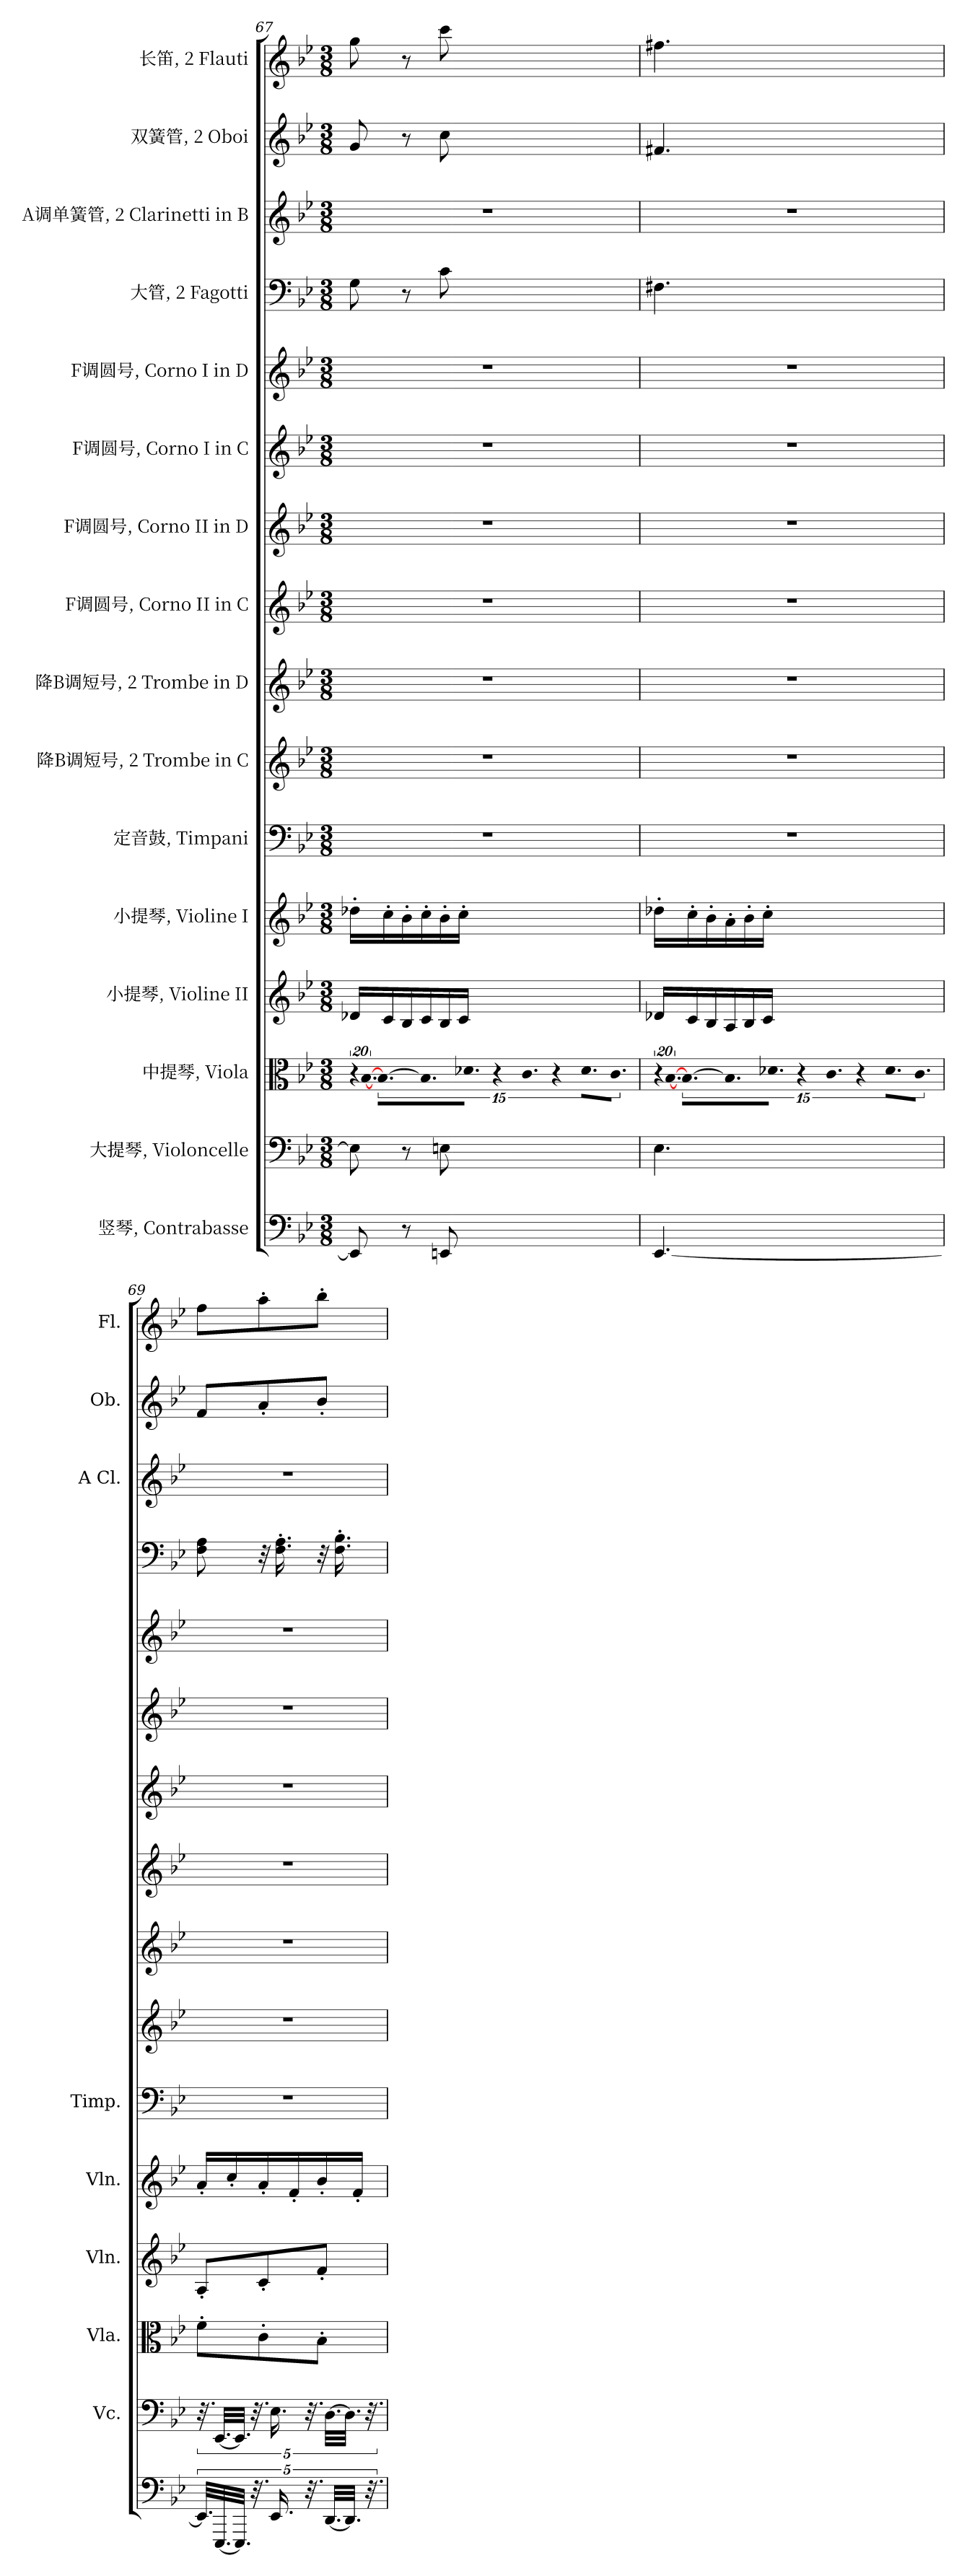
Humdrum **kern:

**kern	**kern	**kern	**kern	**kern	**kern	**kern	**kern	**kern	**kern	**kern	**kern	**kern	**kern	**kern	**kern
*part16	*part15	*part14	*part13	*part12	*part11	*part10	*part9	*part8	*part7	*part6	*part5	*part4	*part3	*part2	*part1
*staff16	*staff15	*staff14	*staff13	*staff12	*staff11	*staff10	*staff9	*staff8	*staff7	*staff6	*staff5	*staff4	*staff3	*staff2	*staff1
*I"竖琴, Contrabasse	*I"大提琴, Violoncelle	*I"中提琴, Viola	*I"小提琴, Violine II	*I"小提琴, Violine I	*I"定音鼓, Timpani	*I"降B调短号, 2 Trombe in C	*I"降B调短号, 2 Trombe in D	*I"F调圆号, Corno II in C	*I"F调圆号, Corno II in D	*I"F调圆号, Corno I in C	*I"F调圆号, Corno I in D	*I"大管, 2 Fagotti	*I"A调单簧管, 2 Clarinetti in B	*I"双簧管, 2 Oboi	*I"长笛, 2 Flauti
*	*I'Vc.	*I'Vla.	*I'Vln.	*I'Vln.	*I'Timp.	*	*	*	*	*	*	*	*I'A Cl.	*I'Ob.	*I'Fl.
!!LO:PB:g=z
*clefF4	*clefF4	*clefC3	*clefG2	*clefG2	*clefF4	*clefG2	*clefG2	*clefG2	*clefG2	*clefG2	*clefG2	*clefF4	*clefG2	*clefG2	*clefG2
*	*	*	*	*	*	*ITrd1c2	*ITrd1c2	*ITrd4c7	*ITrd4c7	*ITrd4c7	*ITrd4c7	*	*ITrd2c3	*	*
*k[b-e-]	*k[b-e-]	*k[b-e-]	*k[b-e-]	*k[b-e-]	*k[b-e-]	*k[b-e-a-d-]	*k[b-e-a-d-]	*k[b-e-a-]	*k[b-e-a-]	*k[b-e-a-]	*k[b-e-a-]	*k[b-e-]	*k[f#]	*k[b-e-]	*k[b-e-]
*M3/8	*M3/8	*M3/8	*M3/8	*M3/8	*M3/8	*M3/8	*M3/8	*M3/8	*M3/8	*M3/8	*M3/8	*M3/8	*M3/8	*M3/8	*M3/8
*MM117	*MM117	*MM117	*MM117	*MM117	*MM117	*MM117	*MM117	*MM117	*MM117	*MM117	*MM117	*MM117	*MM117	*MM117	*MM117
=67	=67	=67	=67	=67	=67	=67	=67	=67	=67	=67	=67	=67	=67	=67	=67
!	!	!LO:N:vis=64.	!	!	!	!	!	!	!	!	!	!	!	!	!
8EE/]	8E\]	640%17r	16d-X/LL	16dd-X'\LL	4.r	4.r	4.r	4.r	4.r	4.r	4.r	8G\	4.r	8g/	8gg\
!	!	!LO:N:vis=32.	!	!	!	!	!	!	!	!	!	!	!	!	!
.	.	[640%17B-/	.	.	.	.	.	.	.	.	.	.	.	.	.
.	.	1920ryy	.	.	.	.	.	.	.	.	.	.	.	.	.
!	!	!LO:N:vis=32.	!	!	!	!	!	!	!	!	!	!	!	!	!
.	.	1920%103B-\LLL_	.	.	.	.	.	.	.	.	.	.	.	.	.
.	.	.	16c/	16cc'\	.	.	.	.	.	.	.	.	.	.	.
!	!	!LO:N:vis=32.	!	!	!	!	!	!	!	!	!	!	!	!	!
.	.	640%17B-\K]	.	.	.	.	.	.	.	.	.	.	.	.	.
*	*	*	*	*	*	*	*	*	*	*	*	*	*	*	*MM130
8r	8r	.	16B-/	16b-'\	.	.	.	.	.	.	.	8r	.	8r	8r
!	!	!LO:N:vis=32.	!	!	!	!	!	!	!	!	!	!	!	!	!
.	.	1920%103d-X\JJJ	.	.	.	.	.	.	.	.	.	.	.	.	.
!	!	!LO:N:vis=64.	!	!	!	!	!	!	!	!	!	!	!	!	!
.	.	640%17r	16c/	16cc'\	.	.	.	.	.	.	.	.	.	.	.
!	!	!LO:N:vis=32.	!	!	!	!	!	!	!	!	!	!	!	!	!
.	.	640%17c\	.	.	.	.	.	.	.	.	.	.	.	.	.
.	.	1920ryy	.	.	.	.	.	.	.	.	.	.	.	.	.
!	!	!LO:N:vis=64.	!	!	!	!	!	!	!	!	!	!	!	!	!
.	.	640%17r	.	.	.	.	.	.	.	.	.	.	.	.	.
*	*	*	*	*	*	*	*	*	*	*	*	*	*	*	*MM124
8EEn/	8En\	.	16B-/	16b-'\	.	.	.	.	.	.	.	8c\	.	8cc\	8ccc\
!	!	!LO:N:vis=32.	!	!	!	!	!	!	!	!	!	!	!	!	!
.	.	1920%103d-\LLL	.	.	.	.	.	.	.	.	.	.	.	.	.
.	.	.	16c/JJ	16cc'\JJ	.	.	.	.	.	.	.	.	.	.	.
!	!	!LO:N:vis=32.	!	!	!	!	!	!	!	!	!	!	!	!	!
.	.	1920%103c\JJJ	.	.	.	.	.	.	.	.	.	.	.	.	.
=68	=68	=68	=68	=68	=68	=68	=68	=68	=68	=68	=68	=68	=68	=68	=68
*	*	*	*	*	*	*	*	*	*	*	*	*	*	*	*MM117
!	!	!LO:N:vis=64.	!	!	!	!	!	!	!	!	!	!	!	!	!
[4.EE-/	4.E-\	640%17r	16d-X/LL	16dd-X'\LL	4.r	4.r	4.r	4.r	4.r	4.r	4.r	4.F#X\	4.r	4.f#X/	4.ff#X\
!	!	!LO:N:vis=32.	!	!	!	!	!	!	!	!	!	!	!	!	!
.	.	[640%17B-/	.	.	.	.	.	.	.	.	.	.	.	.	.
.	.	1920ryy	.	.	.	.	.	.	.	.	.	.	.	.	.
!	!	!LO:N:vis=32.	!	!	!	!	!	!	!	!	!	!	!	!	!
.	.	1920%103B-\LLL_	.	.	.	.	.	.	.	.	.	.	.	.	.
.	.	.	16c/	16cc'\	.	.	.	.	.	.	.	.	.	.	.
!	!	!LO:N:vis=32.	!	!	!	!	!	!	!	!	!	!	!	!	!
.	.	640%17B-\K]	.	.	.	.	.	.	.	.	.	.	.	.	.
.	.	.	16B-/	16b-'\	.	.	.	.	.	.	.	.	.	.	.
!	!	!LO:N:vis=32.	!	!	!	!	!	!	!	!	!	!	!	!	!
.	.	1920%103d-X\JJJ	.	.	.	.	.	.	.	.	.	.	.	.	.
!	!	!LO:N:vis=64.	!	!	!	!	!	!	!	!	!	!	!	!	!
.	.	640%17r	16A/	16a'\	.	.	.	.	.	.	.	.	.	.	.
!	!	!LO:N:vis=32.	!	!	!	!	!	!	!	!	!	!	!	!	!
.	.	640%17c\	.	.	.	.	.	.	.	.	.	.	.	.	.
.	.	1920ryy	.	.	.	.	.	.	.	.	.	.	.	.	.
!	!	!LO:N:vis=64.	!	!	!	!	!	!	!	!	!	!	!	!	!
.	.	640%17r	.	.	.	.	.	.	.	.	.	.	.	.	.
.	.	.	16B-/	16b-'\	.	.	.	.	.	.	.	.	.	.	.
!	!	!LO:N:vis=32.	!	!	!	!	!	!	!	!	!	!	!	!	!
.	.	1920%103d-\LLL	.	.	.	.	.	.	.	.	.	.	.	.	.
.	.	.	16c/JJ	16cc'\JJ	.	.	.	.	.	.	.	.	.	.	.
!	!	!LO:N:vis=32.	!	!	!	!	!	!	!	!	!	!	!	!	!
.	.	1920%103c\JJJ	.	.	.	.	.	.	.	.	.	.	.	.	.
!!LO:PB:g=z
=69	=69	=69	=69	=69	=69	=69	=69	=69	=69	=69	=69	=69	=69	=69	=69
*	*	*	*	*	*	*	*	*	*	*	*	*	*	*	*MM117
40.EE-/LLL]	40.r	8f'\L	8A'/L	16a'/LL	4.r	4.r	4.r	4.r	4.r	4.r	4.r	8F\ 8A\	4.r	8f/L	8ff\L
[40.EEE-/	[40.EE-/LLL	.	.	.	.	.	.	.	.	.	.	.	.	.	.
.	.	.	.	16cc'/	.	.	.	.	.	.	.	.	.	.	.
40.EEE-/JJJ]	40.EE-/JJJ]	.	.	.	.	.	.	.	.	.	.	.	.	.	.
40.r	40.r	.	.	.	.	.	.	.	.	.	.	.	.	.	.
*	*	*	*	*	*	*	*	*	*	*	*	*	*	*	*MM130
.	.	8c'\	8c'/	16a'/	.	.	.	.	.	.	.	32r	.	8a'/	8aa'\
20.EE-/	20.E-\	.	.	.	.	.	.	.	.	.	.	.	.	.	.
.	.	.	.	.	.	.	.	.	.	.	.	16.F\' 16.A\'	.	.	.
.	.	.	.	16f'/	.	.	.	.	.	.	.	.	.	.	.
40.r	40.r	.	.	.	.	.	.	.	.	.	.	.	.	.	.
*	*	*	*	*	*	*	*	*	*	*	*	*	*	*	*MM124
.	.	8B-'\J	8f'/J	16b-'/	.	.	.	.	.	.	.	32r	.	8b-'/J	8bb-'\J
[40.DD/LLL	[40.D\LLL	.	.	.	.	.	.	.	.	.	.	.	.	.	.
.	.	.	.	.	.	.	.	.	.	.	.	16.F\' 16.B-\'	.	.	.
40.DD/JJJ]	40.D\JJJ]	.	.	.	.	.	.	.	.	.	.	.	.	.	.
.	.	.	.	16f'/JJ	.	.	.	.	.	.	.	.	.	.	.
40.r	40.r	.	.	.	.	.	.	.	.	.	.	.	.	.	.
=	=	=	=	=	=	=	=	=	=	=	=	=	=	=	=
*-	*-	*-	*-	*-	*-	*-	*-	*-	*-	*-	*-	*-	*-	*-	*-
